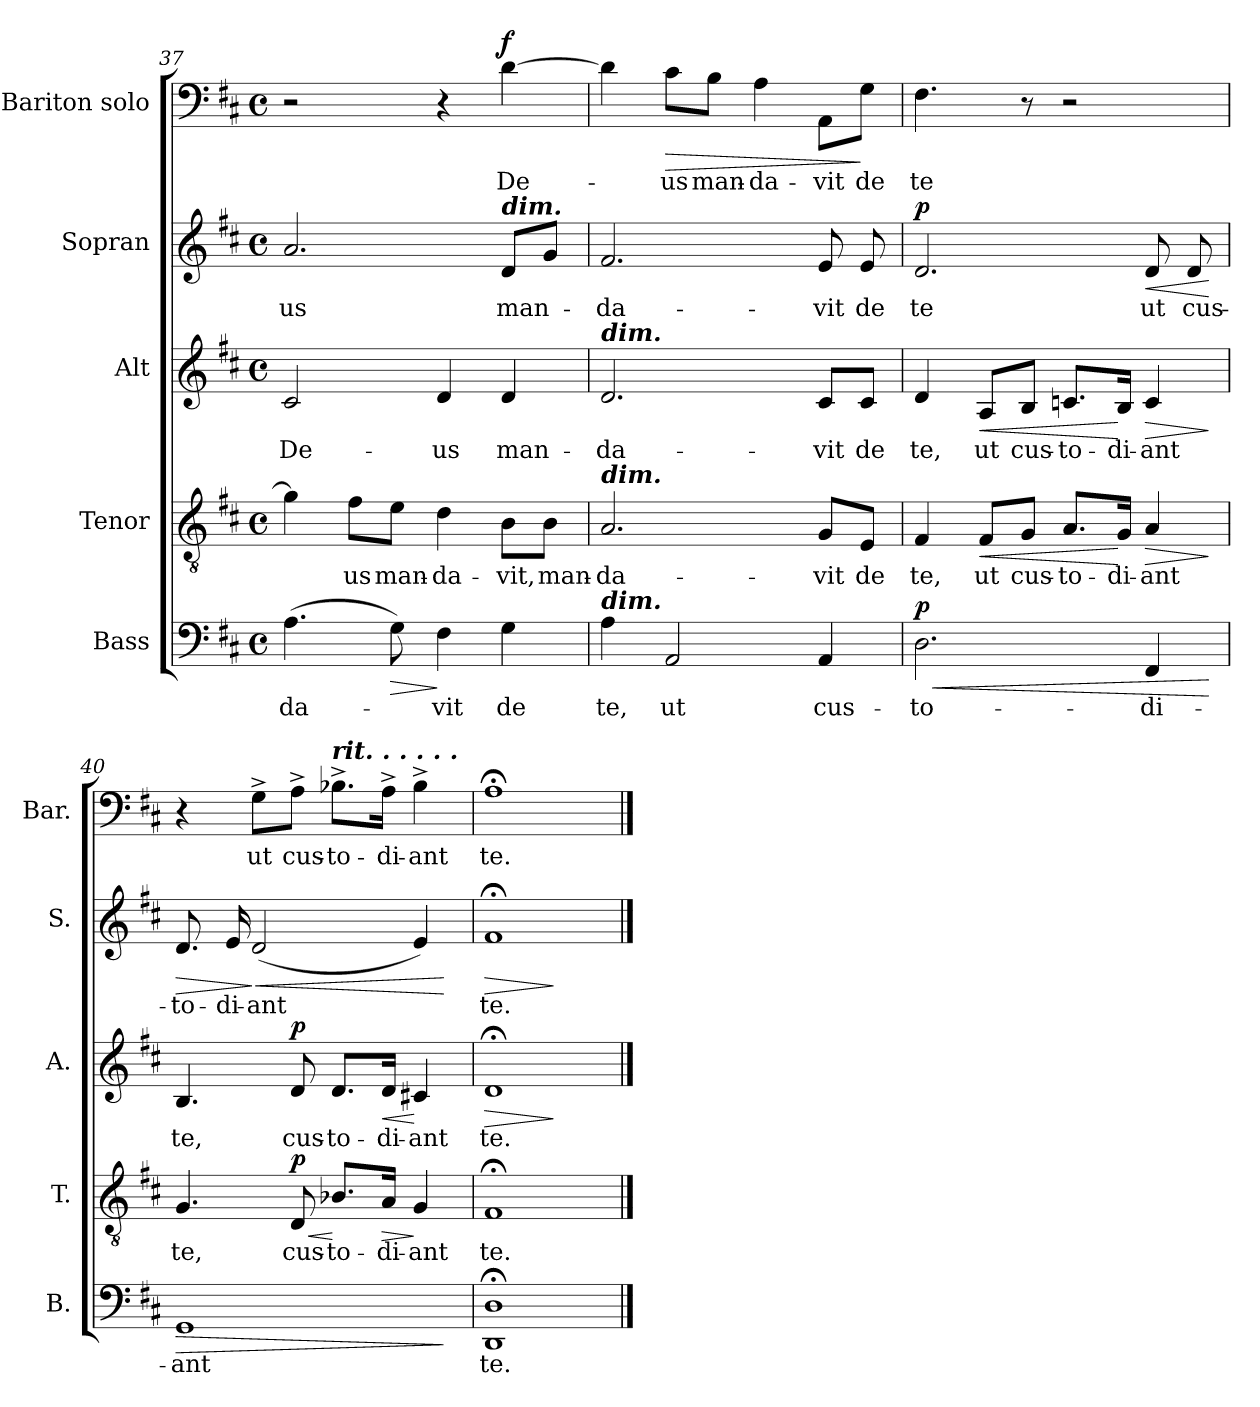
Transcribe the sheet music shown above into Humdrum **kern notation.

**kern	**text	**dynam	**kern	**text	**dynam	**kern	**text	**dynam	**kern	**text	**dynam	**kern	**text	**dynam
*part5	*part5	*part5	*part4	*part4	*part4	*part3	*part3	*part3	*part2	*part2	*part2	*part1	*part1	*part1
*staff5	*staff5	*staff5	*staff4	*staff4	*staff4	*staff3	*staff3	*staff3	*staff2	*staff2	*staff2	*staff1	*staff1	*staff1
*I"Bass	*	*	*I"Tenor	*	*	*I"Alt	*	*	*I"Sopran	*	*	*I"Bariton solo	*	*
*I'B.	*	*	*I'T.	*	*	*I'A.	*	*	*I'S.	*	*	*I'Bar.	*	*
*clefF4	*	*	*clefGv2	*	*	*clefG2	*	*	*clefG2	*	*	*clefF4	*	*
*k[f#c#]	*	*	*k[f#c#]	*	*	*k[f#c#]	*	*	*k[f#c#]	*	*	*k[f#c#]	*	*
*D:	*	*	*D:	*	*	*D:	*	*	*D:	*	*	*D:	*	*
*M4/4	*	*	*M4/4	*	*	*M4/4	*	*	*M4/4	*	*	*M4/4	*	*
*met(c)	*	*	*met(c)	*	*	*met(c)	*	*	*met(c)	*	*	*met(c)	*	*
=37	=37	=37	=37	=37	=37	=37	=37	=37	=37	=37	=37	=37	=37	=37
!	!LO:LY:b	!	!	!	!	!	!LO:LY:b	!	!	!LO:LY:b	!	!	!	!
(>4.A\	-da-	.	4g\]	.	.	2c#/	De-	.	2.a/	-us	.	2r	.	.
!	!	!	!	!LO:LY:b	!	!	!	!	!	!	!	!	!	!
.	.	.	8f#\L	-us	.	.	.	.	.	.	.	.	.	.
!	!	!LO:HP:b	!	!LO:LY:b	!	!	!	!	!	!	!	!	!	!
8G\)	.	>	8e\J	man-	.	.	.	.	.	.	.	.	.	.
!	!LO:LY:b	!	!	!LO:LY:b	!	!	!LO:LY:b	!	!	!	!	!	!	!
4F#\	-vit	]	4d\	-da-	.	4d/	-us	.	.	.	.	4r	.	.
!	!	!	!	!	!	!	!	!	!LO:TX:a:Bi:t=dim.	!	!	!	!	!
!	!LO:LY:b	!	!	!LO:LY:b	!	!	!LO:LY:b	!	!	!LO:LY:b	!	!	!LO:LY:b	!LO:DY:a
4G\	de	.	8B\L	-vit,	.	4d/	man-	.	8d/L	man-	.	[4d\	De-	f
!	!	!	!	!LO:LY:b	!	!	!	!	!	!	!	!	!	!
.	.	.	8B\J	man-	.	.	.	.	8g/J	.	.	.	.	.
=38	=38	=38	=38	=38	=38	=38	=38	=38	=38	=38	=38	=38	=38	=38
!	!	!	!	!	!	!LO:TX:a:Bi:t=dim.	!	!	!	!	!	!	!	!
!	!	!	!LO:TX:a:Bi:t=dim.	!	!	!	!	!	!	!	!	!	!	!
!LO:TX:a:Bi:t=dim.	!	!	!	!	!	!	!	!	!	!	!	!	!	!
!	!LO:LY:b	!	!	!LO:LY:b	!	!	!LO:LY:b	!	!	!LO:LY:b	!	!	!	!
4A\	te,	.	2.A/	-da-	.	2.d/	-da-	.	2.f#/	-da-	.	4d\]	.	.
!	!LO:LY:b	!	!	!	!	!	!	!	!	!	!	!	!LO:LY:b	!LO:HP:b
2AA/	ut	.	.	.	.	.	.	.	.	.	.	8c#\L	-us	>
!	!	!	!	!	!	!	!	!	!	!	!	!	!LO:LY:b	!
.	.	.	.	.	.	.	.	.	.	.	.	8B\J	man-	.
!	!	!	!	!	!	!	!	!	!	!	!	!	!LO:LY:b	!
.	.	.	.	.	.	.	.	.	.	.	.	4A\	-da-	.
!	!LO:LY:b	!	!	!LO:LY:b	!	!	!LO:LY:b	!	!	!LO:LY:b	!	!	!LO:LY:b	!
4AA/	cus-	.	8G/L	-vit	.	8c#/L	-vit	.	8e/	-vit	.	8AA\L	-vit	.
!	!	!	!	!LO:LY:b	!	!	!LO:LY:b	!	!	!LO:LY:b	!	!	!LO:LY:b	!
.	.	.	8E/J	de	.	8c#/J	de	.	8e/	de	.	8G\J	de	]
!!LO:LB:g=z
=39	=39	=39	=39	=39	=39	=39	=39	=39	=39	=39	=39	=39	=39	=39
!	!LO:LY:b	!LO:HP:b	!	!LO:LY:b	!	!	!LO:LY:b	!	!	!LO:LY:b	!	!	!LO:LY:b	!
!	!	!LO:DY:n=1:a	!	!	!	!	!	!	!	!	!LO:DY:a	!	!	!
2.D\	-to-	< p	4F#/	te,	.	4d/	te,	.	2.d/	te	p	4.F#\	te	.
!	!	!	!	!LO:LY:b	!LO:HP:b	!	!LO:LY:b	!LO:HP:b	!	!	!	!	!	!
.	.	.	8F#/L	ut	<	8A/L	ut	<	.	.	.	.	.	.
!	!	!	!	!LO:LY:b	!	!	!LO:LY:b	!	!	!	!	!	!	!
.	.	.	8G/J	cus-	.	8B/J	cus-	.	.	.	.	8r	.	.
!	!	!	!	!LO:LY:b	!	!	!LO:LY:b	!	!	!	!	!	!	!
.	.	.	8.A/L	-to-	.	8.cn/L	-to-	.	.	.	.	2r	.	.
!	!	!	!	!LO:LY:b	!	!	!LO:LY:b	!	!	!	!	!	!	!
.	.	.	16G/Jk	-di-	[	16B/Jk	-di-	[	.	.	.	.	.	.
!	!LO:LY:b	!	!	!LO:LY:b	!LO:HP:b	!	!LO:LY:b	!LO:HP:b	!	!LO:LY:b	!LO:HP:b	!	!	!
4FF#/	-di-	.	4A/	-ant	>	4c/	-ant	>	8d/	ut	<	.	.	.
!	!	!	!	!	!	!	!	!	!	!LO:LY:b	!	!	!	!
.	.	.	.	.	.	.	.	.	8d/	cus-	.	.	.	.
.	.	[	.	.	]	.	.	]	.	.	[	.	.	.
=40	=40	=40	=40	=40	=40	=40	=40	=40	=40	=40	=40	=40	=40	=40
!	!LO:LY:b	!LO:HP:b	!	!LO:LY:b	!	!	!LO:LY:b	!	!	!LO:LY:b	!LO:HP:b	!	!	!
1GG	-ant	>	4.G/	te,	.	4.B/	te,	.	8.d/	-to-	>	4r	.	.
!	!	!	!	!	!	!	!	!	!	!LO:LY:b	!	!	!	!
.	.	.	.	.	.	.	.	.	16e/	-di-	.	.	.	.
!	!	!	!	!	!	!	!	!	!	!LO:LY:b	!LO:HP:n=1:b	!	!LO:LY:b	!
.	.	.	.	.	.	.	.	.	(<2d/	-ant	] <	8G^>\L	ut	.
!	!	!	!	!LO:LY:b	!LO:HP:b	!	!LO:LY:b	!	!	!	!	!	!LO:LY:b	!
!	!	!	!	!	!LO:DY:n=1:a	!	!	!LO:DY:a	!	!	!	!	!	!
.	.	.	8D/	cus-	< p	8d/	cus-	p	.	.	.	8A^>\J	cus-	.
!	!	!	!	!	!	!	!	!	!	!	!	!LO:TX:a:Bi:t=rit.   .   .   .   .   .	!	!
!	!	!	!	!LO:LY:b	!	!	!LO:LY:b	!	!	!	!	!	!LO:LY:b	!
.	.	.	8.B-X/L	-to-	[	8.d/L	-to-	.	.	.	.	8.B-X^>\L	-to-	.
!	!	!	!	!LO:LY:b	!LO:HP:b	!	!LO:LY:b	!LO:HP:b	!	!	!	!	!LO:LY:b	!
.	.	.	16A/Jk	-di-	>	16d/Jk	-di-	<	.	.	.	16A^>\Jk	-di-	.
!	!	!	!	!LO:LY:b	!	!	!LO:LY:b	!	!	!	!	!	!LO:LY:b	!
.	.	.	4G/	-ant	]	4c#X/	-ant	[	4e/)	.	.	4B-^>\	-ant	.
.	.	]	.	.	.	.	.	.	.	.	[	.	.	.
=41	=41	=41	=41	=41	=41	=41	=41	=41	=41	=41	=41	=41	=41	=41
!	!LO:LY:b	!	!	!LO:LY:b	!	!	!LO:LY:b	!LO:HP:b	!	!LO:LY:b	!LO:HP:b	!	!LO:LY:b	!
1DD;< 1D;<	te.	.	1F#;<	te.	.	1d;<	te.	>	1f#;<	te.	>	1A;<	te.	.
.	.	.	.	.	.	.	.	]	.	.	]	.	.	.
==	==	==	==	==	==	==	==	==	==	==	==	==	==	==
*-	*-	*-	*-	*-	*-	*-	*-	*-	*-	*-	*-	*-	*-	*-
